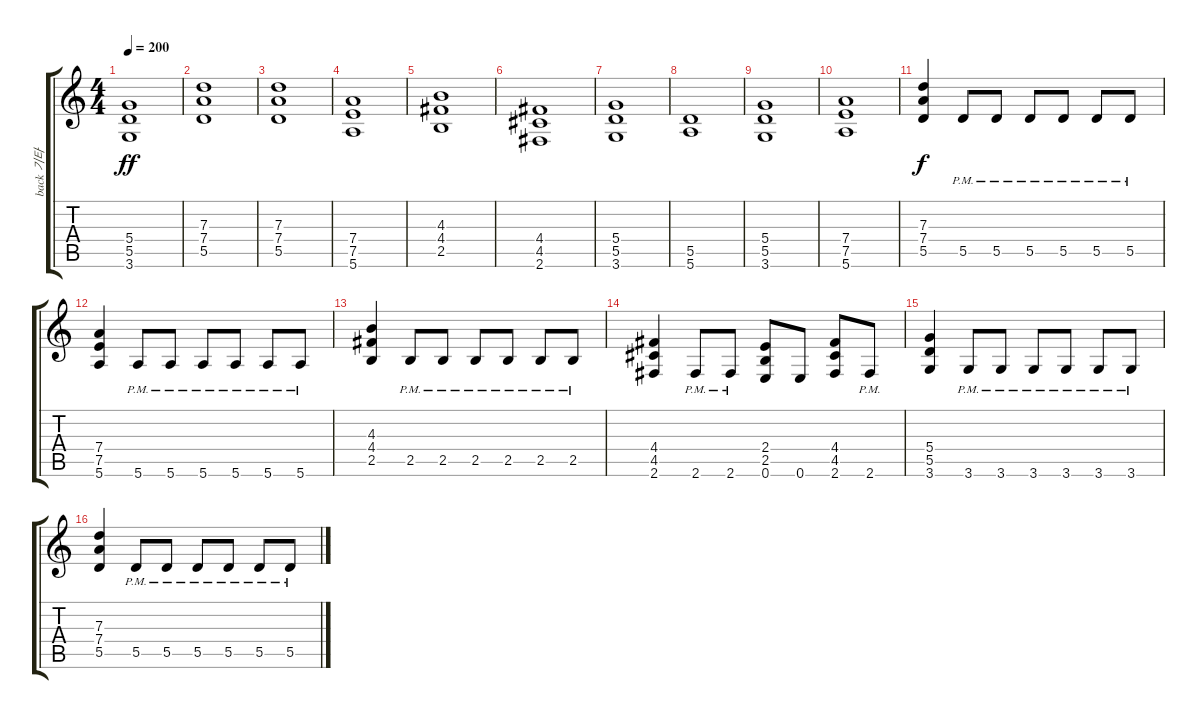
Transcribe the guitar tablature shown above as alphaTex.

\track ("back 기타" "back 기타") {instrument distortionguitar}
\staff {score tabs}
\tuning (E4 B3 G3 D3 A2 E2) {hide}
\ts (4 4)
\tempo 200
\clef g2
\ks c
(5.4 5.5 3.6).1{dy ff} |
(7.3 7.4 5.5).1 |
(7.3 7.4 5.5).1 |
(7.4 7.5 5.6).1 |
(4.3 4.4 2.5).1 |
(4.4 4.5 2.6).1 |
(5.4 5.5 3.6).1 |
(5.5 5.6).1 |
(5.4 5.5 3.6).1 |
(7.4 7.5 5.6).1 |
(7.3 7.4 5.5).4{dy f} 5.5{pm}.8 5.5{pm}.8 5.5{pm}.8 5.5{pm}.8 5.5{pm}.8 5.5{pm}.8 |
(7.4 7.5 5.6).4 5.6{pm}.8 5.6{pm}.8 5.6{pm}.8 5.6{pm}.8 5.6{pm}.8 5.6{pm}.8 |
(4.3 4.4 2.5).4 2.5{pm}.8 2.5{pm}.8 2.5{pm}.8 2.5{pm}.8 2.5{pm}.8 2.5{pm}.8 |
(4.4 4.5 2.6).4 2.6{pm}.8 2.6{pm}.8 (2.4 2.5 0.6).8 0.6.8 (4.4 4.5 2.6).8 2.6{pm}.8 |
(5.4 5.5 3.6).4 3.6{pm}.8 3.6{pm}.8 3.6{pm}.8 3.6{pm}.8 3.6{pm}.8 3.6{pm}.8 |
(7.3 7.4 5.5).4 5.5{pm}.8 5.5{pm}.8 5.5{pm}.8 5.5{pm}.8 5.5{pm}.8 5.5{pm}.8
